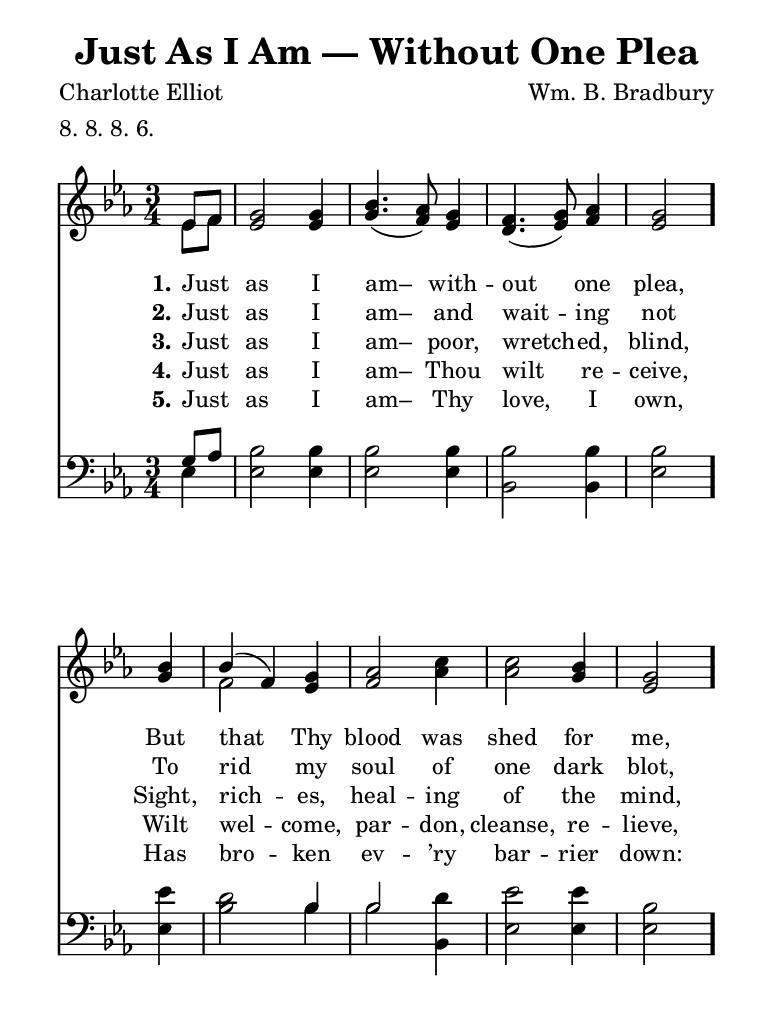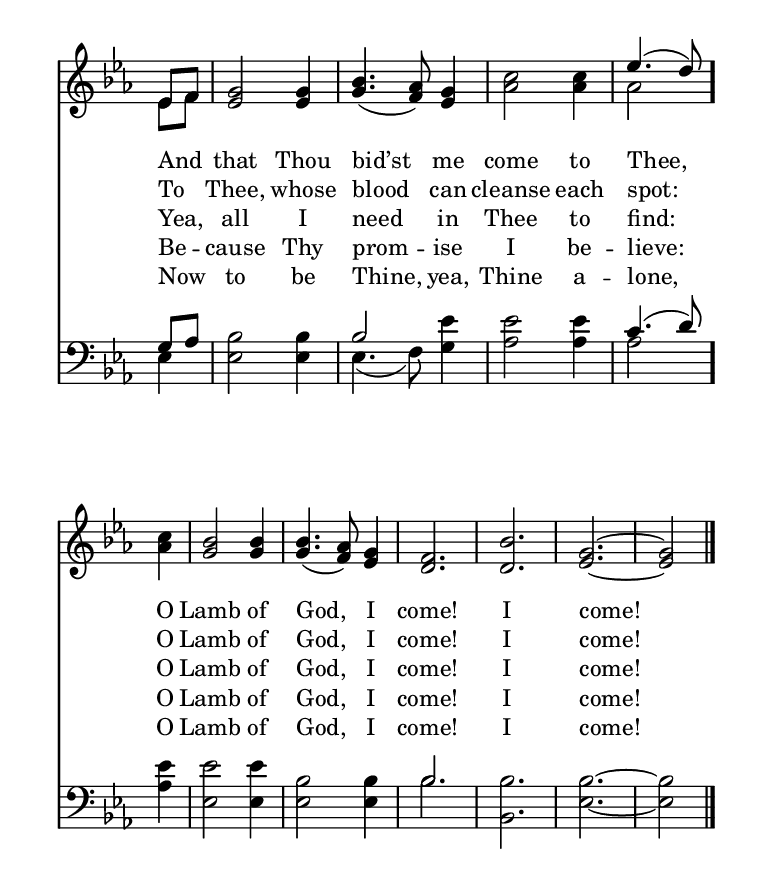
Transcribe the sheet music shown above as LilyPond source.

\include "common/global.ily"
\paper {
  \include "common/paper.ily"
  ragged-bottom = ##t
  ragged-last-bottom = ##t
  systems-per-page = ##f
  system-system-spacing.padding = 11
}

\header{
  hymnnumber = "44"
  title = "Just As I Am — Without One Plea"
  tunename = "Woodworth"
  meter = "8. 8. 8. 6."
  poet = "Charlotte Elliot"
  composer = "Wm. B. Bradbury"
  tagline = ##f
}

% for fermata in MIDI
ta = { \tempo 4=80 }
tb = { \tempo 4=40 }

patternAA = { c8[ c8] | c2 c4 | c4.( c8) c4 | c4.( c8) c4 | c2       }
patternAB = { c8[ c8] | c2 c4 | c2       c4 | c2       c4 | c2       }
patternAC = { c4      | c2 c4 | c2       c4 | c2       c4 | c2       }
patternAD = { c8[ c8] | c2 c4 | c4.( c8) c4 | c2       c4 | c4.( c8) }
patternAE = { c8[ c8] | c2 c4 | c4.( c8) c4 | c2       c4 | c2       }
patternAF = { c8[ c8] | c2 c4 | c2       c4 | c2       c4 | c4.( c8) }
patternAG = { c4      | c2 c4 | c4.( c8) c4 | c2       c4 | c2       }
patternBA = { c4 | c4( c4) c4 | c2 c4 | c2 c4 | c2 }
patternBB = { c4 | c2      c4 | c2 c4 | c2 c4 | c2 }
patternCA = { c4 | c2 c4 | c4.( c8) c4 | c2. | c2. | c2. ~ | c2 }
patternCB = { c4 | c2 c4 | c2       c4 | c2. | c2. | c2. ~ | c2 }

global = {
  \include "common/overrides.ily"
  \override Staff.TimeSignature.style = #'numbered
  \time 3/4
  \override Score.MetronomeMark.transparent = ##t % hide all fermata changes too
  \ta
  \key ees \major
  \partial 4
  \autoBeamOff
}

notesSoprano = {
\global
\relative c' {

  \changePitch \patternAA { ees f | g g | bes aes g | f g aes | g }
  \changePitch \patternBA { bes | bes f g | aes c | c bes | g }
  \changePitch \patternAD { ees f | g g | bes aes g | c c | ees d }
  \changePitch \patternCA { c | bes bes | bes aes g | f | bes | g | g }

  \bar "|."

}
}

notesAlto = {
\global
\relative e' {

  \changePitch \patternAA { ees f | ees ees | g f ees | d ees f | ees }
  \changePitch \patternBB { g | f ees | f aes | aes g | ees }
  \changePitch \patternAE { ees f | ees ees | g f ees | aes aes | aes }
  \changePitch \patternCA { aes | g g | g f ees | d | d | ees | ees }

}
}

notesTenor = {
\global
\relative a {

  \changePitch \patternAB { g aes | bes bes | bes bes | bes bes | bes }
  \changePitch \patternBB { ees | d bes | bes d | ees ees | bes }
  \changePitch \patternAF { g aes | bes bes | bes ees | ees ees | c d }
  \changePitch \patternCB { ees | ees ees | bes bes | bes | bes | bes | bes }

}
}

notesBass = {
\global
\relative f {

  \changePitch \patternAC { ees | ees ees | ees ees | bes bes | ees }
  \changePitch \patternBB { ees | bes' bes | bes bes, | ees ees | ees }
  \changePitch \patternAG { ees | ees ees | ees f g | aes aes | aes }
  \changePitch \patternCB { aes | ees ees | ees ees | bes' bes, | ees | ees }

}
}

wordsA = \lyricmode {
\set stanza = "1."

Just as I am– with -- out one plea, \bar "."
But that Thy blood was shed for me, \bar "." \break
And that Thou bid’st me come to Thee, \bar "."
O Lamb of God, I come! I come! \bar "." \break

}

wordsB = \lyricmode {
\set stanza = "2."

Just as I am– and wait -- ing not
To rid my soul of one dark blot,
To Thee, whose blood can cleanse each spot:
O Lamb of God, I come! I come!

}

wordsC = \lyricmode {
\set stanza = "3."

Just as I am– poor, wretch -- ed, blind,
Sight, rich -- es, heal -- ing of the mind,
Yea, all I need in Thee to find:
O Lamb of God, I come! I come!

}

wordsD = \lyricmode {
\set stanza = "4."

Just as I am– Thou wilt re -- ceive,
Wilt wel -- come, par -- don, cleanse, re -- lieve,
Be -- cause Thy prom -- ise I be -- lieve:
O Lamb of God, I come! I come!

}

wordsE = \lyricmode {
\set stanza = "5."

Just as I am– Thy love, I own,
Has bro -- ken ev -- ’ry bar -- rier down:
Now to be Thine, yea, Thine a -- lone,
O Lamb of God, I come! I come!

}

\score {
  \context ChoirStaff <<
    \context Staff = upper <<
      \set Staff.autoBeaming = ##f
      \set ChoirStaff.systemStartDelimiter = #'SystemStartBar
      \set ChoirStaff.printPartCombineTexts = ##f
      \partcombine #'(2 . 9) \notesSoprano \notesAlto
      \context NullVoice = sopranos { \voiceOne << \notesSoprano >> }
      \context NullVoice = altos { \voiceTwo << \notesAlto >> }
      \context Lyrics = one   \lyricsto sopranos \wordsA
      \context Lyrics = two   \lyricsto sopranos \wordsB
      \context Lyrics = three \lyricsto sopranos \wordsC
      \context Lyrics = four  \lyricsto sopranos \wordsD
      \context Lyrics = five  \lyricsto sopranos \wordsE
    >>
    \context Staff = men <<
      \set Staff.autoBeaming = ##f
      \clef bass
      \set ChoirStaff.printPartCombineTexts = ##f
      \partcombine #'(2 . 9) \notesTenor \notesBass
      \context NullVoice = tenors { \voiceOne << \notesTenor >> }
      \context NullVoice = basses { \voiceTwo << \notesBass >> }
    >>
  >>
  \layout {
    \include "common/layout.ily"
  }
  \midi{
    \include "common/midi.ily"
  }
}

\version "2.19.49"  % necessary for upgrading to future LilyPond versions.

% vi:set et ts=2 sw=2 ai nocindent syntax=lilypond:
